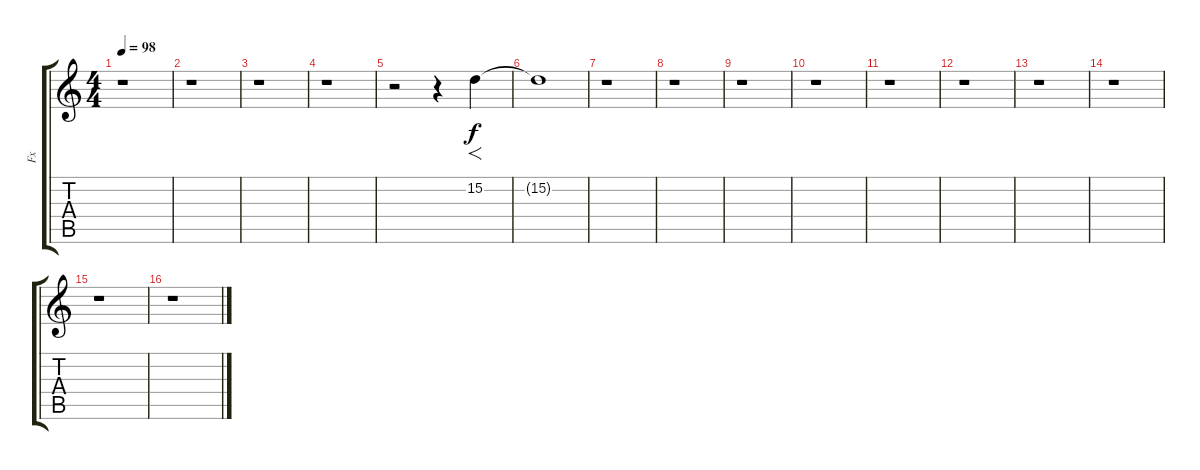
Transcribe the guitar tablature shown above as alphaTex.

\track ("Fx" "Fx") {instrument pad2warm}
\staff {score tabs}
\tuning (E4 B3 G3 D3 A2 E2) {hide}
\ts (4 4)
\tempo 98
\clef g2
\ks c
r.1{dy f} |
r.1 |
r.1 |
r.1 |
r.2 r.4 15.2.4{f volume 5 instrument pad2warm} |
15.2{t}.1 |
r.1 |
r.1 |
r.1 |
r.1 |
r.1 |
r.1 |
r.1 |
r.1 |
r.1 |
r.1
